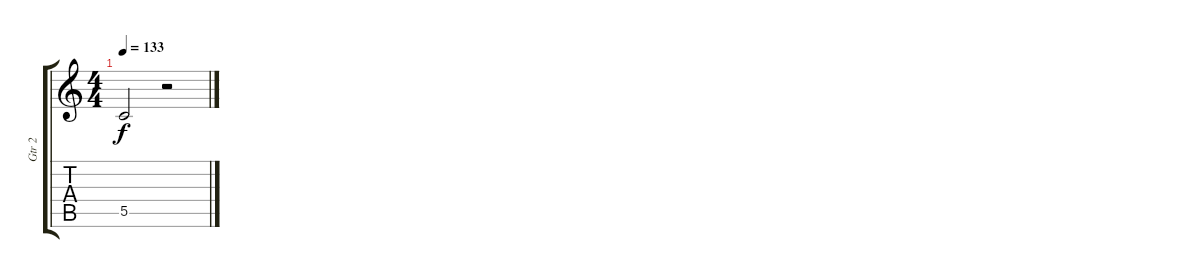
\track ("Gtr 2" "Gtr 2") {instrument distortionguitar}
\staff {score tabs}
\tuning (D4 A3 F3 C3 G2 D2) {hide}
\ts (4 4)
\tempo 133
\clef g2
\ks c
5.5{t}.2{dy f} r.2
